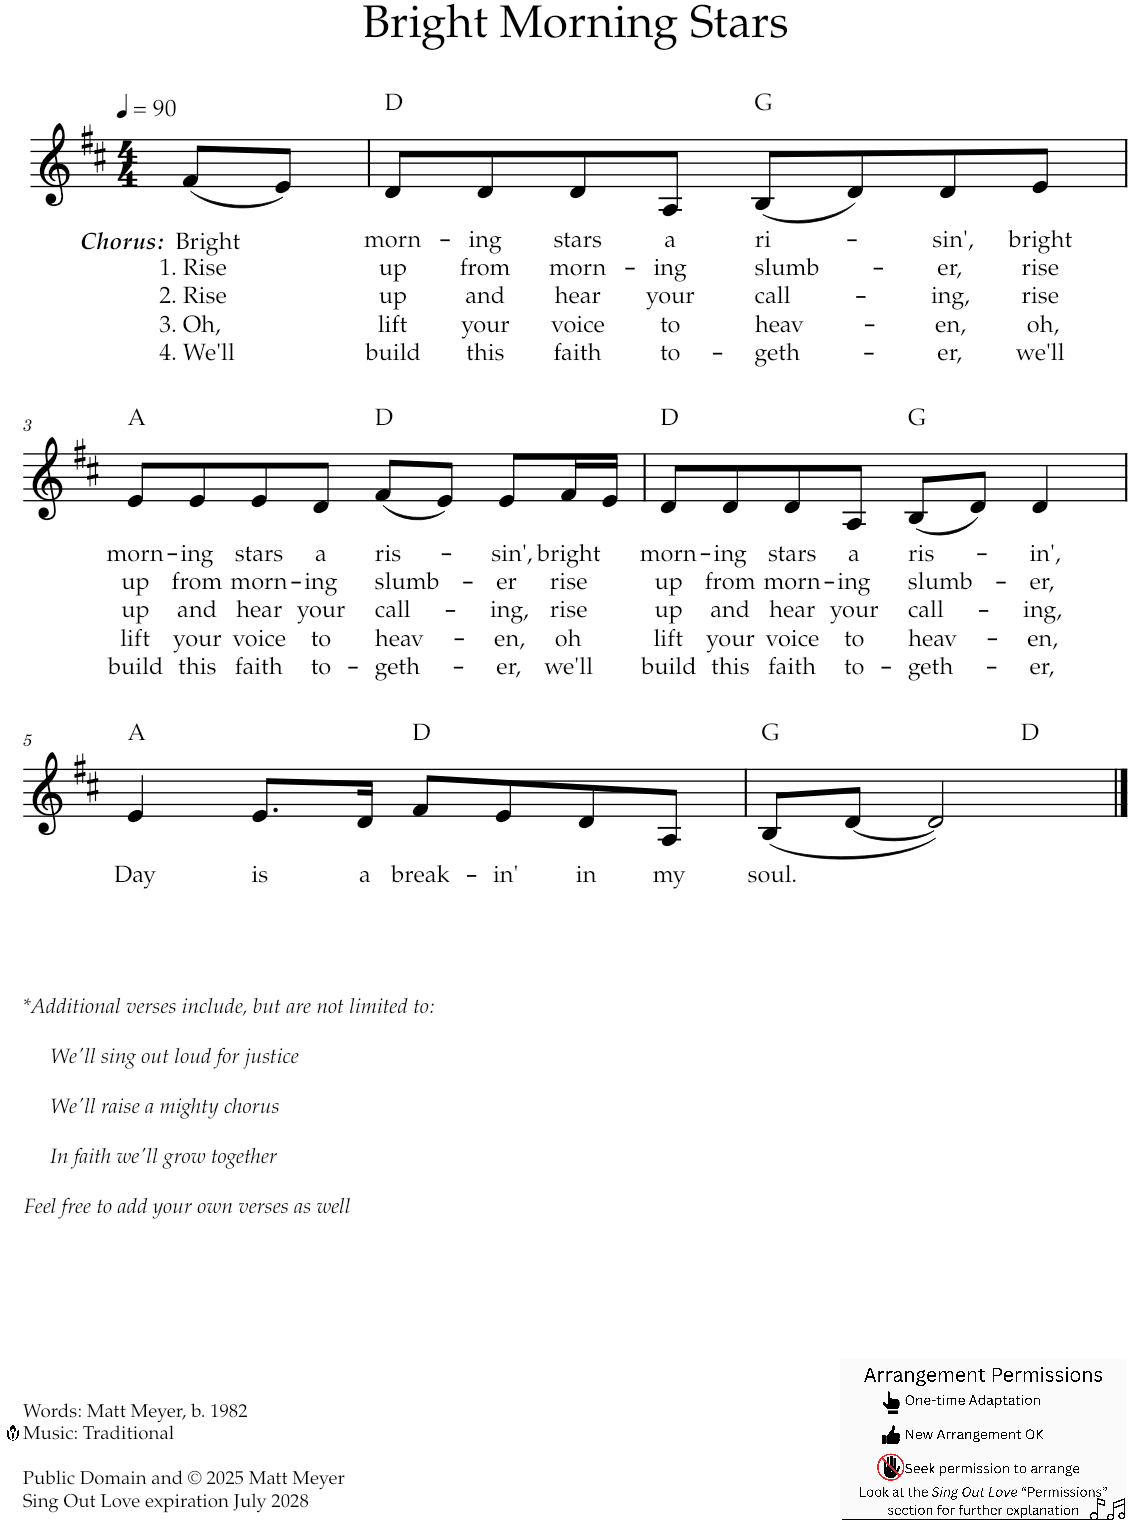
**kern	**text	**text	**text	**text	**text	**harte
*part1	*part1	*part1	*part1	*part1	*part1	*part1
*staff1	*staff1	*staff1	*staff1	*staff1	*staff1	*
*I"Violin	*	*	*	*	*	*
*I'Vln.	*	*	*	*	*	*
*clefG2	*	*	*	*	*	*
*k[f#c#]	*	*	*	*	*	*
*M4/4	*	*	*	*	*	*
*MM90	*	*	*	*	*	*
=1	=1	=1	=1	=1	=1	=1
!	!LO:LY:b	!LO:LY:b	!LO:LY:b	!LO:LY:b	!LO:LY:b	!
(8f#/L	Chorus: Bright	1. Rise	2. Rise	3. Oh,	4. We'll	.
8e/J)	.	.	.	.	.	.
=2	=2	=2	=2	=2	=2	=2
!	!LO:LY:b	!LO:LY:b	!LO:LY:b	!LO:LY:b	!LO:LY:b	!
8d/L	morn-	up	up	lift	build	D:maj
!	!LO:LY:b	!LO:LY:b	!LO:LY:b	!LO:LY:b	!LO:LY:b	!
8d/	-ing	from	and	your	this	.
!	!LO:LY:b	!LO:LY:b	!LO:LY:b	!LO:LY:b	!LO:LY:b	!
8d/	stars	morn-	hear	voice	faith	.
!	!LO:LY:b	!LO:LY:b	!LO:LY:b	!LO:LY:b	!LO:LY:b	!
8A/J	a	-ing	your	to	to-	.
!	!LO:LY:b	!LO:LY:b	!LO:LY:b	!LO:LY:b	!LO:LY:b	!
(8B/L	ri-	slumb-	call-	heav-	-geth-	G:maj
8d/)	.	.	.	.	.	.
!	!LO:LY:b	!LO:LY:b	!LO:LY:b	!LO:LY:b	!LO:LY:b	!
8d/	-sin',	-er,	-ing,	-en,	-er,	.
!	!LO:LY:b	!LO:LY:b	!LO:LY:b	!LO:LY:b	!LO:LY:b	!
8e/J	bright	rise	rise	oh,	we'll	.
!!LO:LB:g=z
=3	=3	=3	=3	=3	=3	=3
!	!LO:LY:b	!LO:LY:b	!LO:LY:b	!LO:LY:b	!LO:LY:b	!
8e/L	morn-	up	up	lift	build	A:maj
!	!LO:LY:b	!LO:LY:b	!LO:LY:b	!LO:LY:b	!LO:LY:b	!
8e/	-ing	from	and	your	this	.
!	!LO:LY:b	!LO:LY:b	!LO:LY:b	!LO:LY:b	!LO:LY:b	!
8e/	stars	morn-	hear	voice	faith	.
!	!LO:LY:b	!LO:LY:b	!LO:LY:b	!LO:LY:b	!LO:LY:b	!
8d/J	a	-ing	your	to	to-	.
!	!LO:LY:b	!LO:LY:b	!LO:LY:b	!LO:LY:b	!LO:LY:b	!
(8f#/L	ris-	slumb-	call-	heav-	-geth-	D:maj
8e/J)	.	.	.	.	.	.
!	!LO:LY:b	!LO:LY:b	!LO:LY:b	!LO:LY:b	!LO:LY:b	!
8e/L	-sin',	-er	-ing,	-en,	-er,	.
!	!LO:LY:b	!LO:LY:b	!LO:LY:b	!LO:LY:b	!LO:LY:b	!
16f#/L	bright	rise	rise	oh	we'll	.
16e/JJ	.	.	.	.	.	.
=4	=4	=4	=4	=4	=4	=4
!	!LO:LY:b	!LO:LY:b	!LO:LY:b	!LO:LY:b	!LO:LY:b	!
8d/L	morn-	up	up	lift	build	D:maj
!	!LO:LY:b	!LO:LY:b	!LO:LY:b	!LO:LY:b	!LO:LY:b	!
8d/	-ing	from	and	your	this	.
!	!LO:LY:b	!LO:LY:b	!LO:LY:b	!LO:LY:b	!LO:LY:b	!
8d/	stars	morn-	hear	voice	faith	.
!	!LO:LY:b	!LO:LY:b	!LO:LY:b	!LO:LY:b	!LO:LY:b	!
8A/J	a	-ing	your	to	to-	.
!	!LO:LY:b	!LO:LY:b	!LO:LY:b	!LO:LY:b	!LO:LY:b	!
(8B/L	ris-	slumb-	call-	heav-	-geth-	G:maj
8d/J)	.	.	.	.	.	.
!	!LO:LY:b	!LO:LY:b	!LO:LY:b	!LO:LY:b	!LO:LY:b	!
4d/	-in',	-er,	-ing,	-en,	-er,	.
!!LO:LB:g=z
=5	=5	=5	=5	=5	=5	=5
!	!LO:LY:b	!	!	!	!	!
4e/	Day	.	.	.	.	A:maj
!	!LO:LY:b	!	!	!	!	!
8.e/L	is	.	.	.	.	.
!	!LO:LY:b	!	!	!	!	!
16d/Jk	a	.	.	.	.	.
!	!LO:LY:b	!	!	!	!	!
8f#/L	break-	.	.	.	.	D:maj
!	!LO:LY:b	!	!	!	!	!
8e/	-in'	.	.	.	.	.
!	!LO:LY:b	!	!	!	!	!
8d/	in	.	.	.	.	.
!	!LO:LY:b	!	!	!	!	!
8A/J	my	.	.	.	.	.
=6	=6	=6	=6	=6	=6	=6
!	!LO:LY:b	!	!	!	!	!
*^	*	*	*	*	*	*
(8B/L	2ryy	soul.	.	.	.	.	G:maj
[8d/J	.	.	.	.	.	.	.
2d/])	.	.	.	.	.	.	.
.	4ryy	.	.	.	.	.	D:maj
*v	*v	*	*	*	*	*	*
==	==	==	==	==	==	==
*-	*-	*-	*-	*-	*-	*-
